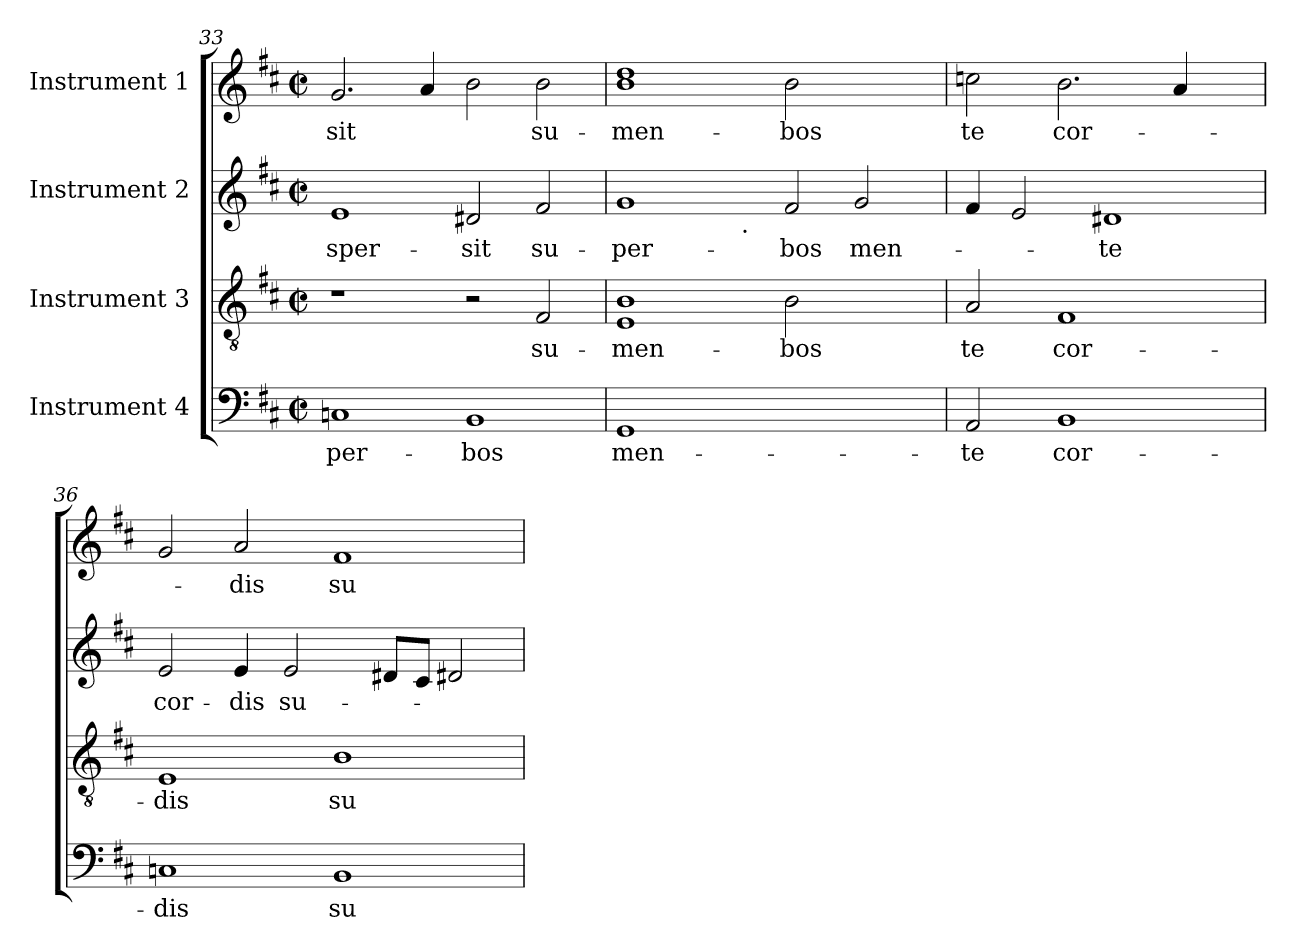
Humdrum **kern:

**kern	**text	**kern	**text	**kern	**text	**kern	**text
*part4	*part4	*part3	*part3	*part2	*part2	*part1	*part1
*staff4	*staff4	*staff3	*staff3	*staff2	*staff2	*staff1	*staff1
*I"Instrument 4	*	*I"Instrument 3	*	*I"Instrument 2	*	*I"Instrument 1	*
*clefF4	*	*clefGv2	*	*clefG2	*	*clefG2	*
*k[f#c#]	*	*k[f#c#]	*	*k[f#c#]	*	*k[f#c#]	*
*D:	*	*D:	*	*D:	*	*D:	*
*M2/2	*	*M2/2	*	*M2/2	*	*M2/2	*
*met(c|)	*	*met(c|)	*	*met(c|)	*	*met(c|)	*
=33	=33	=33	=33	=33	=33	=33	=33
!	!LO:LY:b:cj	!	!	!	!LO:LY:b:cj	!	!LO:LY:b:cj
1Cn	-per-	1r	.	1e	-sper-	2.g/	-sit
.	.	.	.	.	.	4a/	.
!	!LO:LY:b:cj	!	!	!	!LO:LY:b:cj	!	!
1BB	-bos	2r	.	2d#X/	-sit	2b\	.
!	!	!	!LO:LY:b:cj	!	!LO:LY:b:cj	!	!LO:LY:b:cj
.	.	2F#/	su-	2f#/	su-	2b\	su-
!!LO:LB:g=z
=34	=34	=34	=34	=34	=34	=34	=34
!	!LO:LY:b:cj	!	!LO:LY:b:cj	!	!LO:LY:b:cj	!	!LO:LY:b:cj
*	*	*	*	*^	*	*	*
1GG	men-	1E 1B	-men-	1g	2ryy	-per-	1b 1dd	-men-
.	.	.	.	.	4ryy	.	.	.
.	.	.	.	.	64ryy	.	.	.
!	!	!	!	!	!LO:TX:b:t=.	!	!	!
.	.	.	.	.	1ryy	.	.	.
!	!	!	!LO:LY:b:cj	!	!	!LO:LY:b:cj	!	!LO:LY:b:cj
1ryy	.	2B\	-bos	2f#/	.	-bos	2b\	-bos
!	!	!	!	!	!	!LO:LY:b:cj	!	!
.	.	2ryy	.	2g/	.	men-	2ryy	.
.	.	.	.	.	8...ryy	.	.	.
=35	=35	=35	=35	=35	=35	=35	=35	=35
!	!LO:LY:b:cj	!	!LO:LY:b:cj	!	!	!	!	!LO:LY:b:cj
*	*	*	*	*v	*v	*	*	*
2AA/	-te	2A/	te	4f#/	.	2ccn\	te
.	.	.	.	2e/	.	.	.
!	!LO:LY:b:cj	!	!LO:LY:b:cj	!	!	!	!LO:LY:b:cj
1BB	cor-	1F#	cor-	.	.	2.b\	cor-
!	!	!	!	!	!LO:LY:b:cj	!	!
.	.	.	.	1d#X	-te	.	.
.	.	.	.	.	.	4a/	.
4ryy	.	4ryy	.	.	.	4ryy	.
=36	=36	=36	=36	=36	=36	=36	=36
!	!LO:LY:b:cj	!	!LO:LY:b:cj	!	!LO:LY:b:cj	!	!
1Cn	-dis	1E	-dis	2e/	cor-	2g/	.
!	!	!	!	!	!LO:LY:b:cj	!	!LO:LY:b:cj
.	.	.	.	4e/	-dis	2a/	-dis
!	!	!	!	!	!LO:LY:b:cj	!	!
.	.	.	.	2e/	su-	.	.
!	!LO:LY:b:cj	!	!LO:LY:b:cj	!	!	!	!LO:LY:b:cj
1BB	su-	1B	su-	.	.	1f#	su-
.	.	.	.	8d#/L	.	.	.
.	.	.	.	8c#/J	.	.	.
.	.	.	.	2d#X/	.	.	.
=	=	=	=	=	=	=	=
*-	*-	*-	*-	*-	*-	*-	*-
